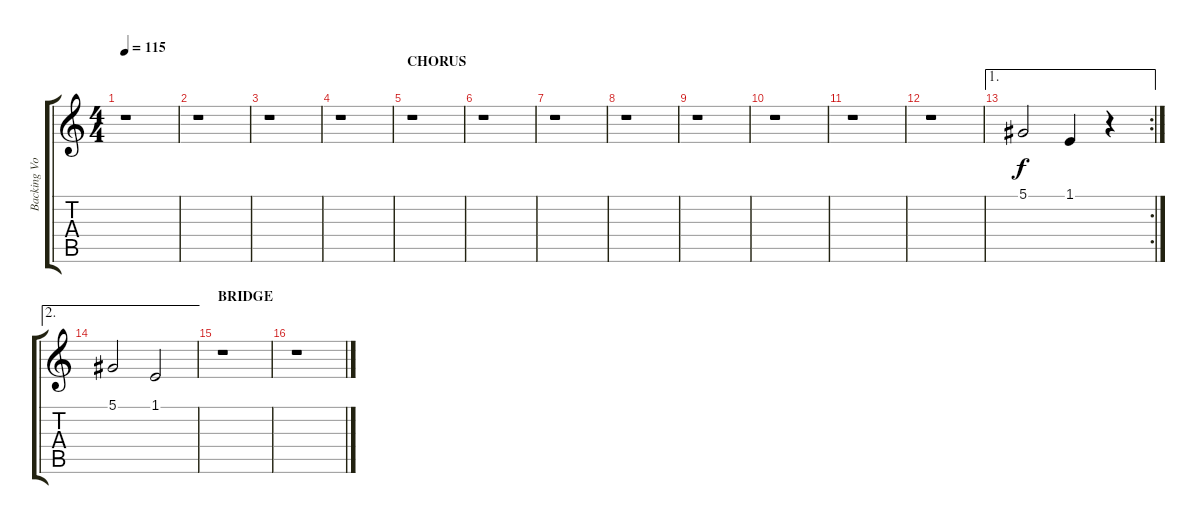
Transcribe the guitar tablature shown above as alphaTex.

\track ("Backing Vocals" "Backing Vo") {instrument trumpet}
\staff {score tabs}
\tuning (Eb4 Bb3 Gb3 Db3 Ab2 Eb2) {hide}
\ts (4 4)
\tempo 115
\clef g2
\ks c
r.1{dy f} |
r.1 |
r.1 |
r.1 |
\section ("" "CHORUS")
r.1 |
r.1 |
r.1 |
r.1 |
r.1 |
r.1 |
r.1 |
r.1 |
\ae 1
\rc 2
5.1.2{volume 16 instrument synthvoice} 1.1.4 r.4 |
\ae 2
5.1.2{volume 16 instrument synthvoice} 1.1.2 |
\section ("" "BRIDGE")
r.1 |
r.1
